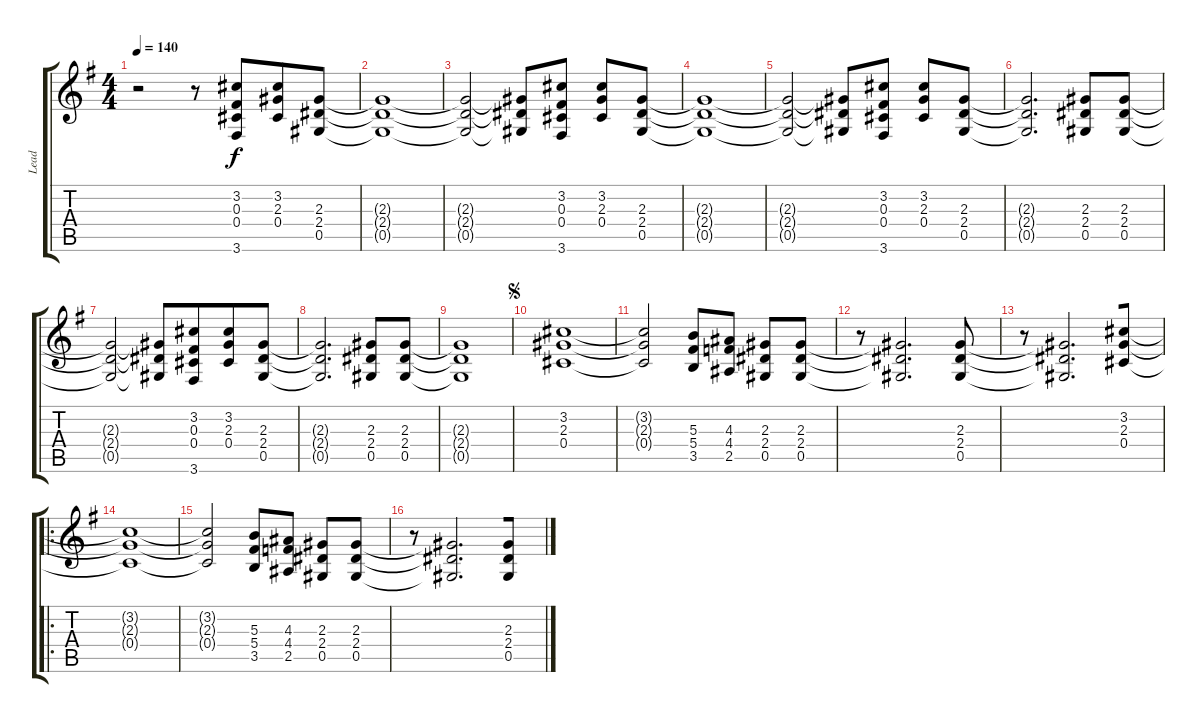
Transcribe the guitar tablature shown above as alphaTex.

\track ("Lead" "Lead") {instrument distortionguitar}
\staff {score tabs}
\tuning (Eb4 Bb3 Gb3 Db3 Ab2 Eb2) {hide}
\ts (4 4)
\tempo 140
\clef g2
\ks g
r.2{dy f instrument distortionguitar} r.8{beam merge} (3.2 0.3 0.4 3.6).8{beam merge} (3.2 2.3 0.4).8{beam merge} (2.3 2.4 0.5).8 |
(2.3{t} 2.4{t} 0.5{t}).1 |
(2.3{t} 2.4{t} 0.5{t}).2 (2.3{t} 2.4{t} 0.5{t}).8 (3.2 0.3 0.4 3.6).8 (3.2 2.3 0.4).8 (2.3 2.4 0.5).8 |
(2.3{t} 2.4{t} 0.5{t}).1 |
(2.3{t} 2.4{t} 0.5{t}).2 (2.3{t} 2.4{t} 0.5{t}).8 (3.2 0.3 0.4 3.6).8 (3.2 2.3 0.4).8 (2.3 2.4 0.5).8 |
(2.3{t} 2.4{t} 0.5{t}).2{d beam merge} (2.3 2.4 0.5).8{beam merge} (2.3 2.4 0.5).8 |
(2.3{t} 2.4{t} 0.5{t}).2 (2.3{t} 2.4{t} 0.5{t}).8{beam merge} (3.2 0.3 0.4 3.6).8{beam merge} (3.2 2.3 0.4).8{beam merge} (2.3 2.4 0.5).8 |
(2.3{t} 2.4{t} 0.5{t}).2{d} (2.3 2.4 0.5).8{beam merge} (2.3 2.4 0.5).8 |
(2.3{t} 2.4{t} 0.5{t}).1 |
\jump segno
(3.2 2.3 0.4).1 |
(3.2{t} 2.3{t} 0.4{t}).2 (5.3 5.4 3.5).8{beam merge} (4.3 4.4 2.5).8 (2.3 2.4 0.5).8 (2.3 2.4 0.5).8 |
r.8{beam merge} (2.3{t} 2.4{t} 0.5{t}).2{d} (2.3 2.4 0.5).8 |
r.8 (2.3{t} 2.4{t} 0.5{t}).2{d beam merge} (3.2 2.3 0.4).8 |
\ro
(3.2{t} 2.3{t} 0.4{t}).1 |
(3.2{t} 2.3{t} 0.4{t}).2{beam merge} (5.3 5.4 3.5).8 (4.3 4.4 2.5).8 (2.3 2.4 0.5).8{beam merge} (2.3 2.4 0.5).8 |
r.8{beam merge} (2.3{t} 2.4{t} 0.5{t}).2{d beam merge} (2.3 2.4 0.5).8
